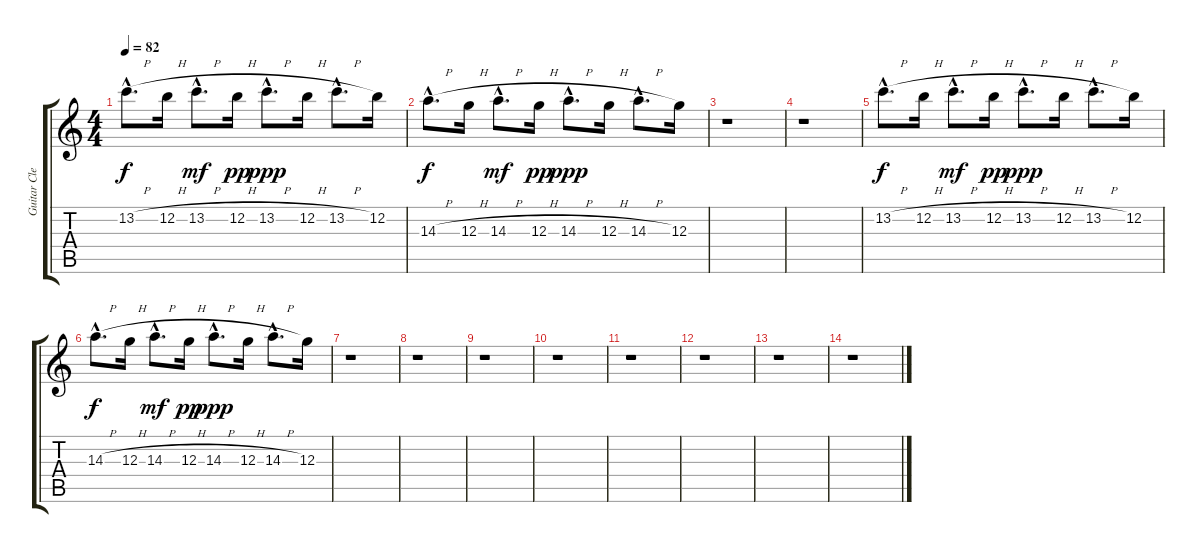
\track ("Guitar Clear" "Guitar Cle") {instrument electricguitarjazz}
\staff {score tabs}
\tuning (E4 B3 G3 D3 A2 E2) {hide}
\ts (4 4)
\tempo 82
\clef g2
\ks c
13.2{h hac}.8{d dy f} 12.2{h}.16 13.2{h hac}.8{d dy mf} 12.2{h}.16{dy pp} 13.2{h hac}.8{d dy ppp} 12.2{h}.16 13.2{h hac}.8{d} 12.2.16 |
14.3{h hac}.8{d dy f} 12.3{h}.16 14.3{h hac}.8{d dy mf} 12.3{h}.16{dy pp} 14.3{h hac}.8{d dy ppp} 12.3{h}.16 14.3{h hac}.8{d} 12.3.16 |
r.1 |
r.1 |
13.2{h hac}.8{d dy f} 12.2{h}.16 13.2{h hac}.8{d dy mf} 12.2{h}.16{dy pp} 13.2{h hac}.8{d dy ppp} 12.2{h}.16 13.2{h hac}.8{d} 12.2.16 |
14.3{h hac}.8{d dy f} 12.3{h}.16 14.3{h hac}.8{d dy mf} 12.3{h}.16{dy pp} 14.3{h hac}.8{d dy ppp} 12.3{h}.16 14.3{h hac}.8{d} 12.3.16 |
r.1 |
r.1 |
r.1 |
r.1 |
r.1 |
r.1 |
r.1 |
r.1
